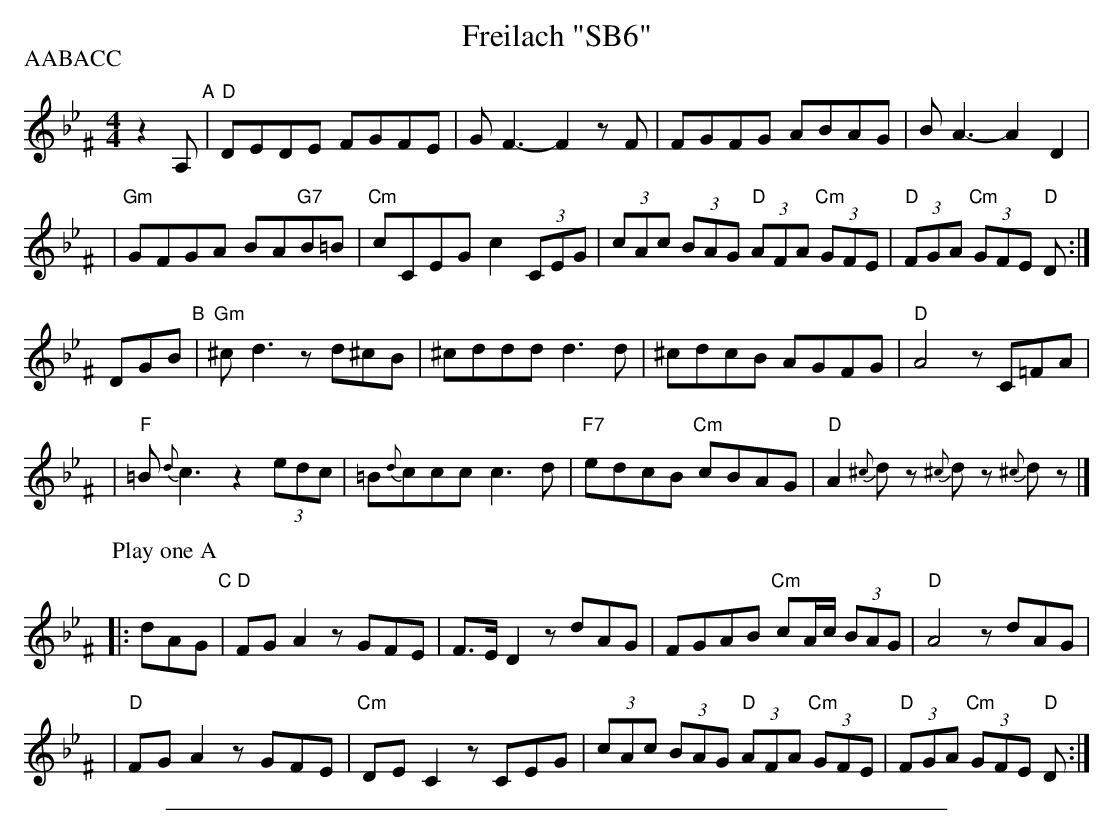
X:1
T: Freilach "SB6"
M: 4/4
L: 1/8
P: AABACC
K: Dphr^F
z2A, \
"A"\
| "D"DEDE FGFE | GF3- F2zF | FGFG ABAG | BA3- A2D2 |
| "Gm"GFGA BA"G7"B=B | "Cm"cCEG c2 (3CEG | (3cAc (3BAG "D"(3AFA "Cm"(3GFE | "D"(3FGA "Cm"(3GFE "D"D :|
DGB \
"B"\
| "Gm"^cd3 zd^cB | ^cddd d3d | ^cdcB AGFG | "D"A4 zC=FA |
| "F"=B{d}c3 z2 (3edc | =B{d}ccc c3d | "F7"edcB "Cm"cBAG | "D"A2 {^c}dz {^c}dz {^c}dz |]
P: Play one A
|: dAG \
"C"\
| "D"FGA2 zGFE | F>ED2 zdAG | FGAB "Cm"cA/c/ (3BAG | "D"A4 zdAG |
| "D"FGA2 zGFE | "Cm"DEC2 zCEG | (3cAc (3BAG "D"(3AFA "Cm"(3GFE | "D"(3FGA "Cm"(3GFE "D"D :|
